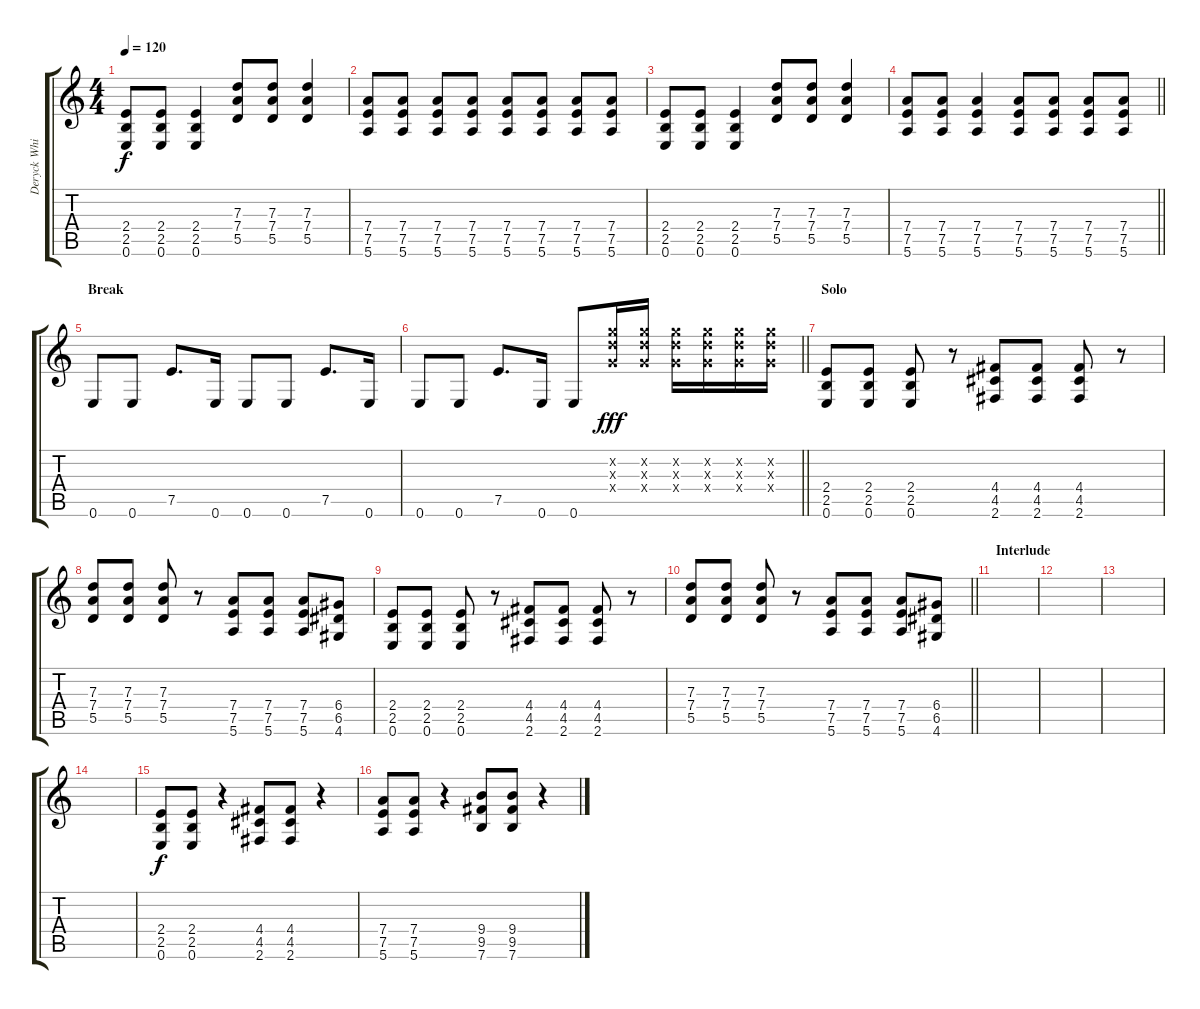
\track ("Deryck Whibley" "Deryck Whi") {instrument electricguitarclean}
\staff {score tabs}
\tuning (E4 B3 G3 D3 A2 E2) {hide}
\ts (4 4)
\tempo 120
\clef g2
\ks c
(2.4 2.5 0.6).8{dy f} (2.4 2.5 0.6).8 (2.4 2.5 0.6).4 (7.3 7.4 5.5).8 (7.3 7.4 5.5).8 (7.3 7.4 5.5).4 |
(7.4 7.5 5.6).8 (7.4 7.5 5.6).8 (7.4 7.5 5.6).8 (7.4 7.5 5.6).8 (7.4 7.5 5.6).8 (7.4 7.5 5.6).8 (7.4 7.5 5.6).8 (7.4 7.5 5.6).8 |
(2.4 2.5 0.6).8 (2.4 2.5 0.6).8 (2.4 2.5 0.6).4 (7.3 7.4 5.5).8 (7.3 7.4 5.5).8 (7.3 7.4 5.5).4 |
\barLineRight lightlight
(7.4 7.5 5.6).8 (7.4 7.5 5.6).8 (7.4 7.5 5.6).4 (7.4 7.5 5.6).8 (7.4 7.5 5.6).8 (7.4 7.5 5.6).8 (7.4 7.5 5.6).8 |
\section ("" "Break")
0.6.8 0.6.8 7.5.8{d} 0.6.16 0.6.8 0.6.8 7.5.8{d} 0.6.16 |
\barLineRight lightlight
0.6.8 0.6.8 7.5.8{d} 0.6.16 0.6.8 (8.2{x} 7.3{x} 5.4{x}).16{dy fff} (8.2{x} 7.3{x} 5.4{x}).16 (8.2{x} 7.3{x} 5.4{x}).16 (8.2{x} 7.3{x} 5.4{x}).16 (8.2{x} 7.3{x} 5.4{x}).16 (8.2{x} 7.3{x} 5.4{x}).16 |
\section ("" "Solo")
(2.4 2.5 0.6).8 (2.4 2.5 0.6).8 (2.4 2.5 0.6).8 r.8 (4.4 4.5 2.6).8 (4.4 4.5 2.6).8 (4.4 4.5 2.6).8 r.8 |
(7.3 7.4 5.5).8 (7.3 7.4 5.5).8 (7.3 7.4 5.5).8 r.8 (7.4 7.5 5.6).8 (7.4 7.5 5.6).8 (7.4 7.5 5.6).8 (6.4 6.5 4.6).8 |
(2.4 2.5 0.6).8 (2.4 2.5 0.6).8 (2.4 2.5 0.6).8 r.8 (4.4 4.5 2.6).8 (4.4 4.5 2.6).8 (4.4 4.5 2.6).8 r.8 |
\barLineRight lightlight
(7.3 7.4 5.5).8 (7.3 7.4 5.5).8 (7.3 7.4 5.5).8 r.8 (7.4 7.5 5.6).8 (7.4 7.5 5.6).8 (7.4 7.5 5.6).8 (6.4 6.5 4.6).8 |
\section ("" "Interlude")
|
|
|
|
(2.4 2.5 0.6).8{dy f} (2.4 2.5 0.6).8 r.4 (4.4 4.5 2.6).8 (4.4 4.5 2.6).8 r.4 |
(7.4 7.5 5.6).8 (7.4 7.5 5.6).8 r.4 (9.4 9.5 7.6).8 (9.4 9.5 7.6).8 r.4
